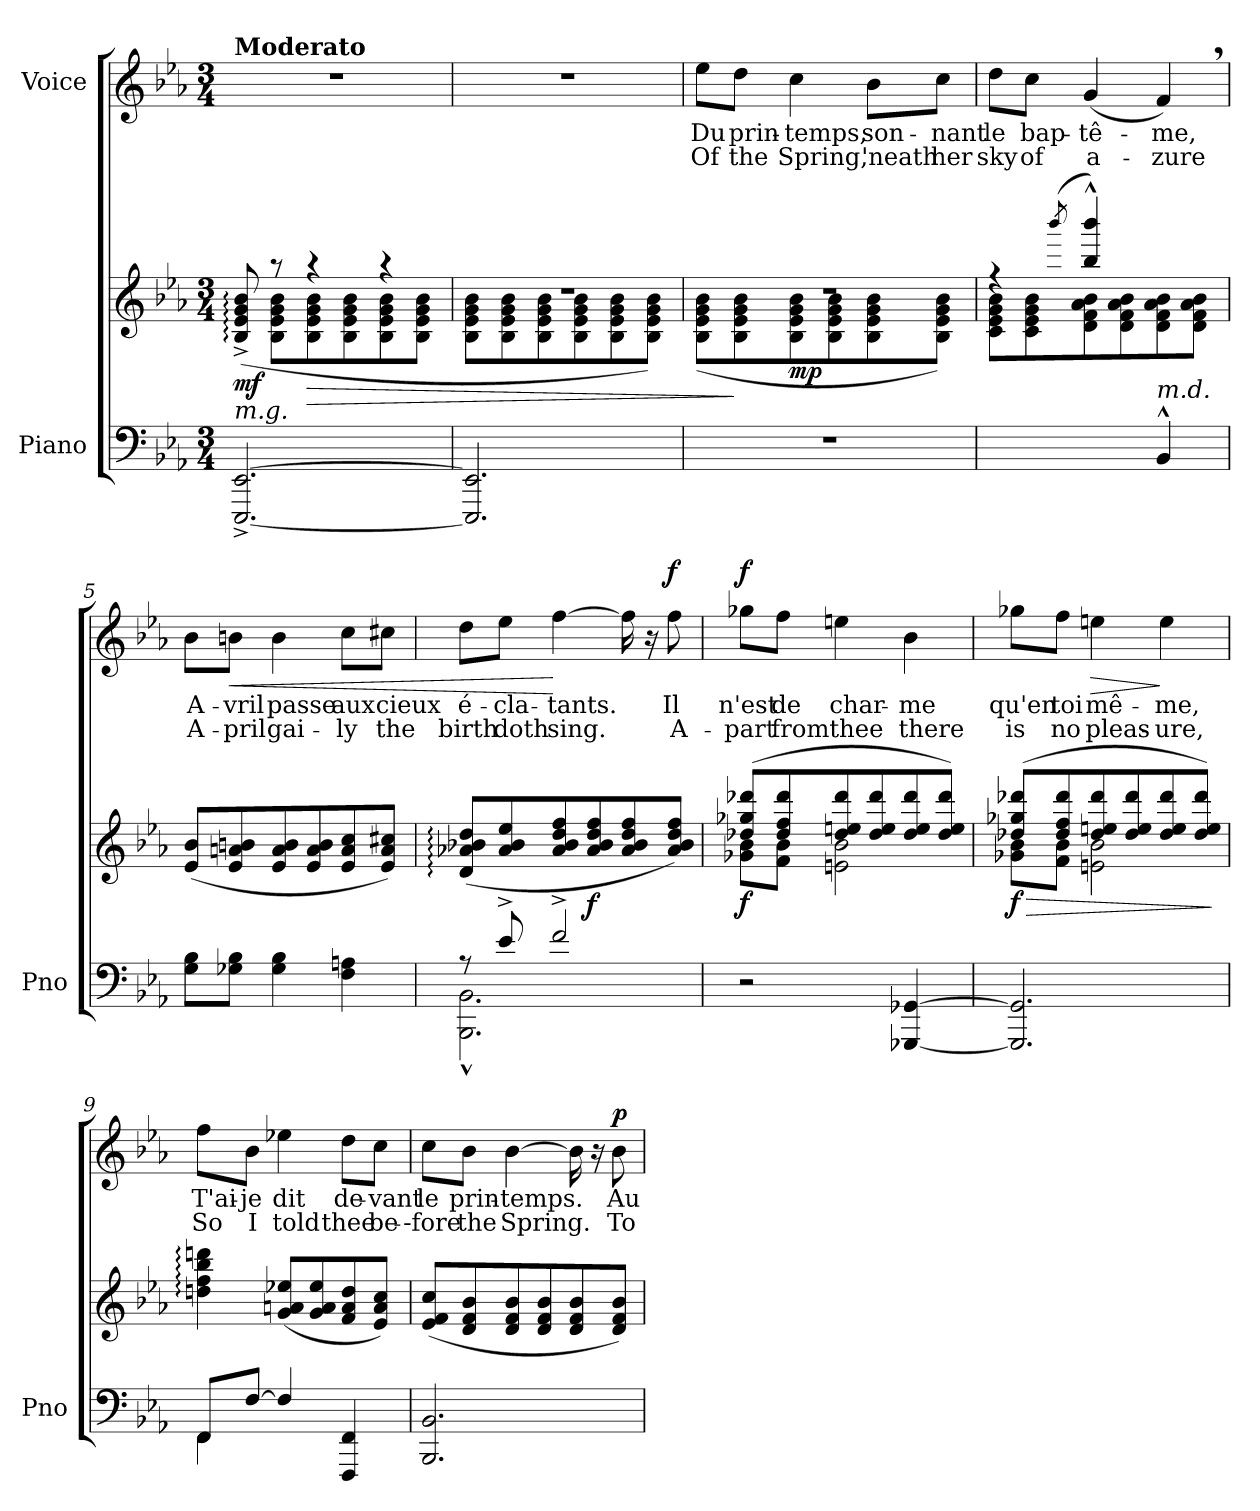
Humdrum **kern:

**kern	**kern	**dynam	**kern	**text	**text	**dynam
*part2	*part2	*part2	*part1	*part1	*part1	*part1
*staff3	*staff2	*staff2/3	*staff1	*staff1	*staff1	*staff1
*I"Piano	*	*	*I"Voice	*	*	*
*I'Pno	*	*	*	*	*	*
*clefF4	*clefG2	*	*clefG2	*	*	*
*k[b-e-a-]	*k[b-e-a-]	*	*k[b-e-a-]	*	*	*
*M3/4	*M3/4	*	*M3/4	*	*	*
*MM80	*MM80	*	*MM80	*	*	*
=1	=1	=1	=1	=1	=1	=1
*	*^	*	*	*	*	*
!	!	!	!	!LO:TX:a:B:t=Moderato	!	!	!
!LO:TX:a:i:t=m.g.	!	!	!	!	!	!	!
!	!	!	!LO:DY:b	!	!	!	!
[2.EEE-/^ [2.EE-/^	(>8B-/:^ 8e-/:^ 8g/:^ 8b-/:^	8ryy	mf	2.r	.	.	.
.	8raa	8B-\ 8e-\ 8g\ 8b-\L	.	.	.	.	.
!	!	!	!LO:HP:b	!	!	!	!
.	4raa	8B-\ 8e-\ 8g\ 8b-\	>	.	.	.	.
.	.	8B-\ 8e-\ 8g\ 8b-\	.	.	.	.	.
.	4raa	8B-\ 8e-\ 8g\ 8b-\	.	.	.	.	.
.	.	8B-\ 8e-\ 8g\ 8b-\J	.	.	.	.	.
=2	=2	=2	=2	=2	=2	=2	=2
2.EEE-/] 2.EE-/]	2.rdd	8B-\ 8e-\ 8g\ 8b-\L	.	2.r	.	.	.
.	.	8B-\ 8e-\ 8g\ 8b-\	.	.	.	.	.
.	.	8B-\ 8e-\ 8g\ 8b-\	.	.	.	.	.
.	.	8B-\ 8e-\ 8g\ 8b-\	.	.	.	.	.
.	.	8B-\ 8e-\ 8g\ 8b-\	.	.	.	.	.
.	.	8B-\ 8e-\ 8g\ 8b-\J)	.	.	.	.	.
=3	=3	=3	=3	=3	=3	=3	=3
!	!	!	!	!	!LO:LY:b	!LO:LY:b	!LO:DY:a
!	!	!	!	!	!	!	!LO:DY:n=1:a
2.r	2.rdd	(>8B-\ 8e-\ 8g\ 8b-\L	.	8ee-\L	Du	Of	mf other-dynamics
!	!	!	!	!	!LO:LY:b	!LO:LY:b	!
.	.	8B-\ 8e-\ 8g\ 8b-\	]	8dd\J	prin-	the	.
!	!	!	!LO:DY:b	!	!LO:LY:b	!LO:LY:b	!
.	.	8B-\ 8e-\ 8g\ 8b-\	mp	4cc\	-temps,	Spring,	.
.	.	8B-\ 8e-\ 8g\ 8b-\	.	.	.	.	.
!	!	!	!	!	!LO:LY:b	!LO:LY:b	!
.	.	8B-\ 8e-\ 8g\ 8b-\	.	8b-\L	son-	'neath	.
!	!	!	!	!	!LO:LY:b	!LO:LY:b	!
.	.	8B-\ 8e-\ 8g\ 8b-\J)	.	8cc\J	-nant	her	.
!!LO:LB:g=z
=4	=4	=4	=4	=4	=4	=4	=4
!	!	!	!	!	!LO:LY:b	!LO:LY:b	!
2ryy	4rff	8c\ 8e-\ 8g\ 8b-\L	.	8dd\L	le	sky	.
!	!	!	!	!	!LO:LY:b	!LO:LY:b	!
.	.	8c\ 8e-\ 8g\ 8b-\	.	8cc\J	bap-	of	.
.	(<8qbbb-/	.	.	.	.	.	.
!	!	!	!	!	!LO:LY:b	!LO:LY:b	!
.	4bb-/^^ 4bbb-/^^)	8d\ 8f\ 8a-\ 8b-\	.	(<4g/	-tê-	a-	.
.	.	8d\ 8f\ 8a-\ 8b-\	.	.	.	.	.
!LO:TX:a:i:t=m.d.	!	!	!	!	!	!	!
!	!	!	!	!	!LO:LY:b	!LO:LY:b	!
4BB-^^/	4rddyy	8d\ 8f\ 8a-\ 8b-\	.	4f,/)	-me,	-zure	.
.	.	8d\ 8f\ 8a-\ 8b-\J	.	.	.	.	.
=5	=5	=5	=5	=5	=5	=5	=5
!	!LO:TX:b:i:t=cresc.	!	!	!	!	!	!
!	!	!	!	!	!LO:LY:b	!LO:LY:b	!
*	*v	*v	*	*	*	*	*
8G\ 8B-\L	(>8e-/ 8b-/L	.	8b-\L	A-	A-	.
!	!	!	!	!LO:LY:b	!LO:LY:b	!LO:HP:b
8G-X\ 8B-\J	8e-/ 8an/ 8bn/	.	8bn\J	-vril	-pril	<
!	!	!	!	!LO:LY:b	!LO:LY:b	!
4G-\ 4B-\	8e-/ 8a/ 8b/	.	4b\	passe	gai-	.
.	8e-/ 8a/ 8b/	.	.	.	.	.
!	!	!	!	!LO:LY:b	!LO:LY:b	!
4F\ 4An\	8e-/ 8a/ 8cc/	.	8cc\L	aux	-ly	.
!	!	!	!	!LO:LY:b	!LO:LY:b	!
.	8e-/ 8a/ 8cc#X/J)	.	8cc#X\J	cieux	the	.
=6	=6	=6	=6	=6	=6	=6
*^	*	*	*	*	*	*
!	!	!	!	!	!LO:LY:b	!LO:LY:b	!
8rA	2.BBB-\^^ 2.BB-\^^	(>8d/: 8a-X/: 8b-X/: 8dd/:L	.	8dd\L	é-	birth	.
!	!	!	!	!	!LO:LY:b	!LO:LY:b	!
8e-^/	.	8a-/ 8b-/ 8ee-/	.	8ee-\J	-cla-	doth	.
!	!	!	!	!	!LO:LY:b	!LO:LY:b	!
2f^/	.	8a-/ 8b-/ 8dd/ 8ff/	.	[4ff\	-tants.	sing.	[
!	!	!	!LO:DY:b	!	!	!	!
.	.	8a-/ 8b-/ 8dd/ 8ff/	f	.	.	.	.
.	.	8a-/ 8b-/ 8dd/ 8ff/	.	16ff\]	.	.	.
.	.	.	.	16r	.	.	.
!	!	!	!	!	!LO:LY:b	!LO:LY:b	!LO:DY:a
.	.	8a-/ 8b-/ 8dd/ 8ff/J)	.	8ff\	Il	A-	f
*v	*v	*	*	*	*	*	*
!!LO:LB:g=z
=7	=7	=7	=7	=7	=7	=7
*	*^	*	*	*	*	*
!	!	!	!LO:DY:b	!	!LO:LY:b	!LO:LY:b	!LO:DY:a
2r	(>8dd-X/ 8gg-X/ 8ddd-X/L	8g-X\ 8b-\L	f	8gg-X\L	n'est	-part	f
!	!	!	!	!	!LO:LY:b	!LO:LY:b	!
.	8dd-/ 8ff/ 8ddd-/	8f\ 8b-\J	.	8ff\J	de	from	.
!	!	!	!	!	!LO:LY:b	!LO:LY:b	!
.	8dd-/ 8een/ 8ddd-/	2en\ 2b-\	.	4een\	char-	thee	.
.	8dd-/ 8ee/ 8ddd-/	.	.	.	.	.	.
!	!	!	!	!	!LO:LY:b	!LO:LY:b	!
[4GGG-X/ [4GG-X/	8dd-/ 8ee/ 8ddd-/	.	.	4b-\	-me	there	.
.	8dd-/ 8ee/ 8ddd-/J)	.	.	.	.	.	.
=8	=8	=8	=8	=8	=8	=8	=8
!	!	!	!LO:HP:b	!	!LO:LY:b	!LO:LY:b	!
!	!	!	!LO:DY:n=1:b	!	!	!	!
2.GGG-/] 2.GG-/]	(>8dd-X/ 8gg-X/ 8ddd-X/L	8g-X\ 8b-\L	> f	8gg-X\L	qu'en	is	.
!	!	!	!	!	!LO:LY:b	!LO:LY:b	!
.	8dd-/ 8ff/ 8ddd-/	8f\ 8b-\J	.	8ff\J	toi	no	.
!	!	!	!	!	!LO:LY:b	!LO:LY:b	!LO:HP:b
.	8dd-/ 8een/ 8ddd-/	2en\ 2b-\	.	4een\	mê-	pleas-	>
.	8dd-/ 8ee/ 8ddd-/	.	.	.	.	.	.
!	!	!	!	!	!LO:LY:b	!LO:LY:b	!
.	8dd-/ 8ee/ 8ddd-/	.	.	4ee\	-me,	-ure,	]
.	8dd-/ 8ee/ 8ddd-/J)	.	.	.	.	.	.
*	*v	*v	*	*	*	*	*
.	.	]	.	.	.	.
=9	=9	=9	=9	=9	=9	=9
*^	*	*	*	*	*	*
!	!	!	!LO:DY:b	!	!LO:LY:b	!LO:LY:b	!
!	!	!	!LO:DY:n=1:b	!	!	!	!LO:DY:a
!	!	!	!	!	!	!	!LO:DY:n=1:a
8FF/L	4FF\	4ddn\: 4ff\: 4bb-\: 4dddn\:	p other-dynamics	8ff\L	T'ai-	So	p other-dynamics
!	!	!	!	!	!LO:LY:b	!LO:LY:b	!
[8F/J	.	.	.	8b-\J	-je	I	.
!	!	!	!	!	!LO:LY:b	!LO:LY:b	!
4F/]	2ryy	(<8g/ 8an/ 8ee-X/L	.	4ee-X\	dit	told	.
.	.	8g/ 8a/ 8ee-/	.	.	.	.	.
!	!	!	!	!	!LO:LY:b	!LO:LY:b	!
4FFF/ 4FF/	.	8f/ 8a/ 8dd/	.	8dd\L	de-	thee	.
!	!	!	!	!	!LO:LY:b	!LO:LY:b	!
.	.	8e-/ 8a/ 8cc/J)	.	8cc\J	-vant	be-	.
*v	*v	*	*	*	*	*	*
!!LO:PB:g=z
=10	=10	=10	=10	=10	=10	=10
!	!	!	!	!LO:LY:b	!LO:LY:b	!
2.BBB-/ 2.BB-/	(>8e-/ 8f/ 8cc/L	.	8cc\L	le	--fore	.
!	!	!	!	!LO:LY:b	!LO:LY:b	!
.	8d/ 8f/ 8b-/	.	8b-\J	prin-	the	.
!	!	!	!	!LO:LY:b	!LO:LY:b	!
.	8d/ 8f/ 8b-/	.	[4b-\	-temps.	Spring.	.
.	8d/ 8f/ 8b-/	.	.	.	.	.
.	8d/ 8f/ 8b-/	.	16b-\]	.	.	.
.	.	.	16r	.	.	.
!	!	!	!	!LO:LY:b	!LO:LY:b	!LO:DY:b
.	8d/ 8f/ 8b-/J)	.	8b-\	Au	To	p
=	=	=	=	=	=	=
*-	*-	*-	*-	*-	*-	*-
